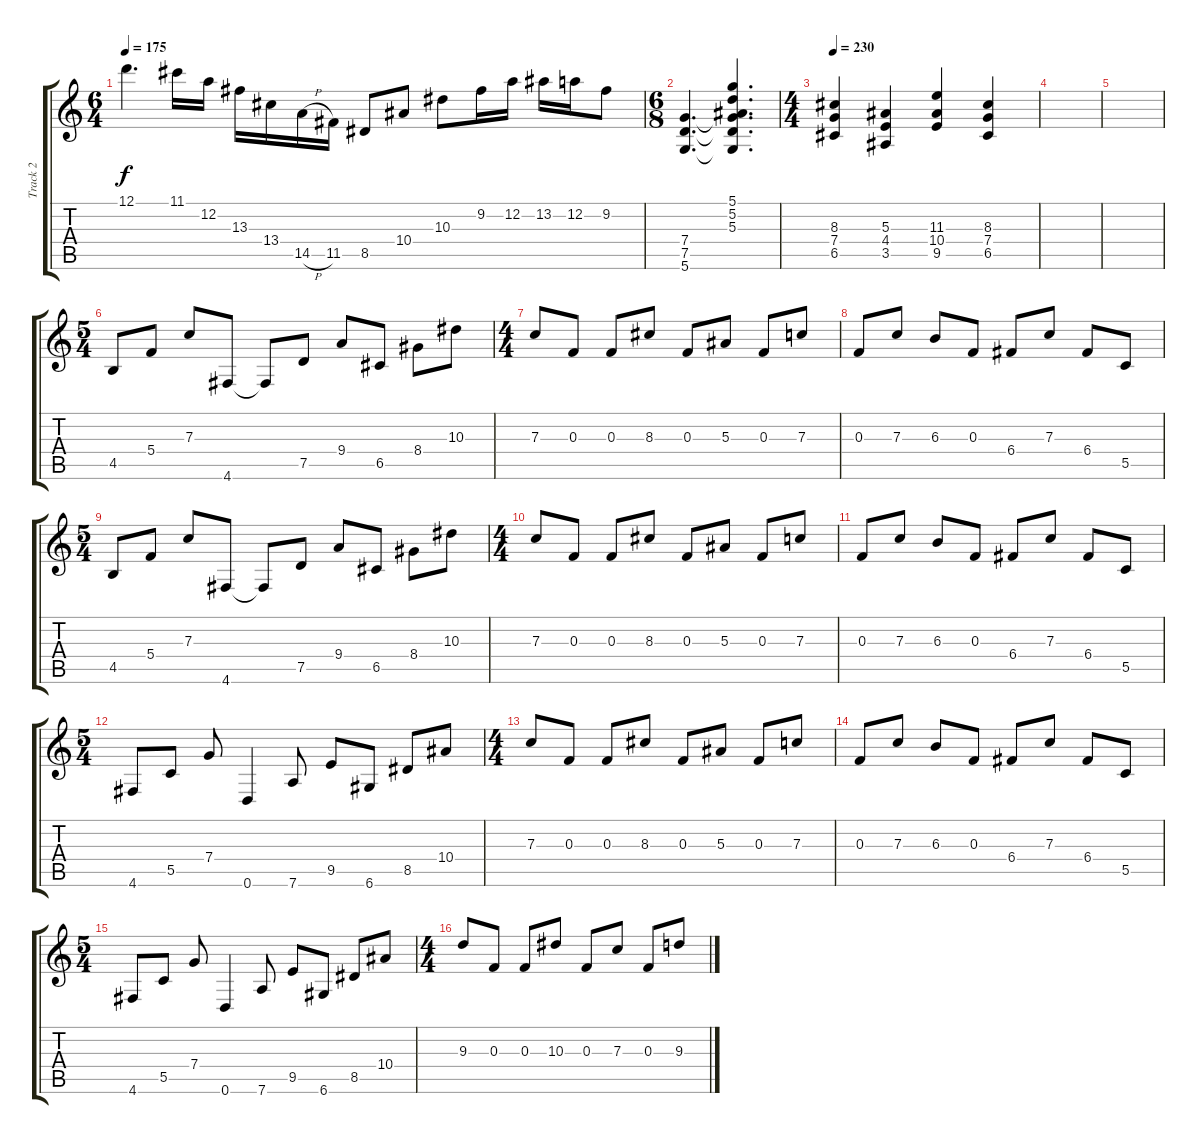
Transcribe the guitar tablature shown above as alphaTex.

\track ("Track 2" "Track 2") {instrument distortionguitar}
\staff {score tabs}
\tuning (D4 A3 F3 C3 G2 D2) {hide}
\ts (6 4)
\tempo 175
\clef g2
\ks c
12.1{t}.4{d dy f} 11.1.16 12.2.16 13.3.16 13.4.16 14.5{h}.16 11.5.16 8.5.8 10.4.8 10.3.8 9.2.16 12.2.16 13.2.16 12.2.16 9.2.8 |
\ts (6 8)
(7.4 7.5 5.6).4{d} (5.1 5.2 5.3 7.4{t} 7.5{t} 5.6{t}).4{d} |
\ts (4 4)
\tempo 232
\tempo 230
(8.3 7.4 6.5).4 (5.3 4.4 3.5).4 (11.3 10.4 9.5).4 (8.3 7.4 6.5).4 |
|
|
\ts (5 4)
4.5.8 5.4.8 7.3.8 4.6.8 4.6{t}.8 7.5.8 9.4.8 6.5.8 8.4.8 10.3.8 |
\ts (4 4)
7.3.8 0.3.8 0.3.8 8.3.8 0.3.8 5.3.8 0.3.8 7.3.8 |
0.3.8 7.3.8 6.3.8 0.3.8 6.4.8 7.3.8 6.4.8 5.5.8 |
\ts (5 4)
4.5.8 5.4.8 7.3.8 4.6.8 4.6{t}.8 7.5.8 9.4.8 6.5.8 8.4.8 10.3.8 |
\ts (4 4)
7.3.8 0.3.8 0.3.8 8.3.8 0.3.8 5.3.8 0.3.8 7.3.8 |
0.3.8 7.3.8 6.3.8 0.3.8 6.4.8 7.3.8 6.4.8 5.5.8 |
\ts (5 4)
4.6.8 5.5.8 7.4.8 0.6.4 7.6.8 9.5.8 6.6.8 8.5.8 10.4.8 |
\ts (4 4)
7.3.8 0.3.8 0.3.8 8.3.8 0.3.8 5.3.8 0.3.8 7.3.8 |
0.3.8 7.3.8 6.3.8 0.3.8 6.4.8 7.3.8 6.4.8 5.5.8 |
\ts (5 4)
4.6.8 5.5.8 7.4.8 0.6.4 7.6.8 9.5.8 6.6.8 8.5.8 10.4.8 |
\ts (4 4)
9.3.8 0.3.8 0.3.8 10.3.8 0.3.8 7.3.8 0.3.8 9.3.8
